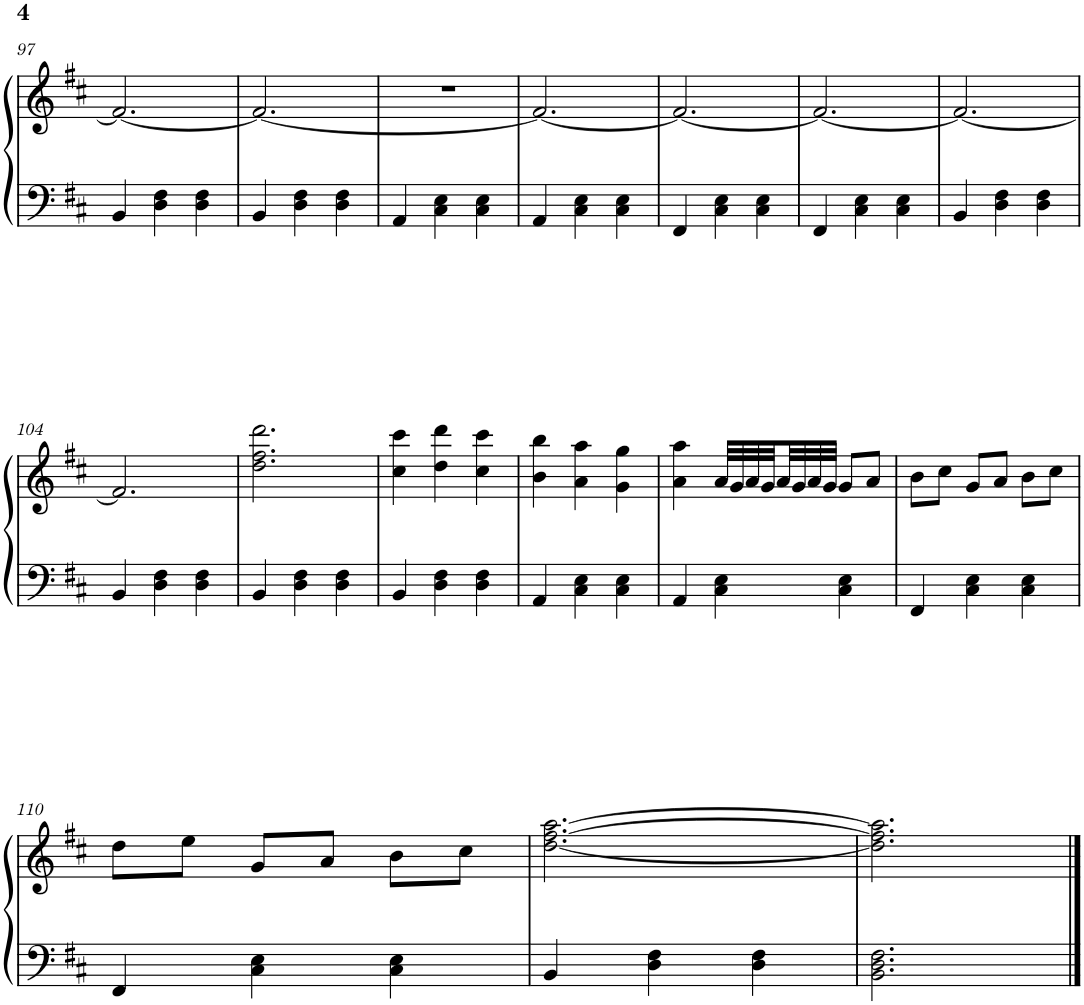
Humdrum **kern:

**kern	**kern
*part1	*part1
*staff2	*staff1
*I"Piano	*
*I'Pno.	*
!!LO:PB:g=z
*clefF4	*clefG2
*k[f#c#]	*k[f#c#]
*M3/4	*M3/4
=97	=97
4BB/	2.f#/_
4D\ 4F#\	.
4D\ 4F#\	.
=98	=98
4BB/	2.f#/_
4D\ 4F#\	.
4D\ 4F#\	.
=99	=99
4AA/	2.r
4C#\ 4E\	.
4C#\ 4E\	.
=100	=100
4AA/	2.f#/_
4C#\ 4E\	.
4C#\ 4E\	.
=101	=101
4FF#/	2.f#/_
4C#\ 4E\	.
4C#\ 4E\	.
=102	=102
4FF#/	2.f#/_
4C#\ 4E\	.
4C#\ 4E\	.
=103	=103
4BB/	2.f#/_
4D\ 4F#\	.
4D\ 4F#\	.
!!LO:LB:g=z
=104	=104
4BB/	2.f#/]
4D\ 4F#\	.
4D\ 4F#\	.
=105	=105
4BB/	2.dd\ 2.ff#\ 2.ddd\
4D\ 4F#\	.
4D\ 4F#\	.
=106	=106
4BB/	4cc#\ 4ccc#\
4D\ 4F#\	4dd\ 4ddd\
4D\ 4F#\	4cc#\ 4ccc#\
=107	=107
4AA/	4b\ 4bb\
4C#\ 4E\	4a\ 4aa\
4C#\ 4E\	4g\ 4gg\
=108	=108
4AA/	4a\ 4aa\
4C#\ 4E\	32a/LLL
.	32g/
.	32a/
.	32g/
.	32a/
.	32g/
.	32a/
.	32g/JJJ
4C#\ 4E\	8g/L
.	8a/J
=109	=109
4FF#/	8b\L
.	8cc#\J
4C#\ 4E\	8g/L
.	8a/J
4C#\ 4E\	8b\L
.	8cc#\J
!!LO:LB:g=z
=110	=110
4FF#/	8dd\L
.	8ee\J
4C#\ 4E\	8g/L
.	8a/J
4C#\ 4E\	8b\L
.	8cc#\J
=111	=111
4BB/	[2.dd\ [2.ff#\ [2.aa\
4D\ 4F#\	.
4D\ 4F#\	.
=112	=112
2.BB\ 2.D\ 2.F#\	2.dd\] 2.ff#\] 2.aa\]
==	==
*-	*-
